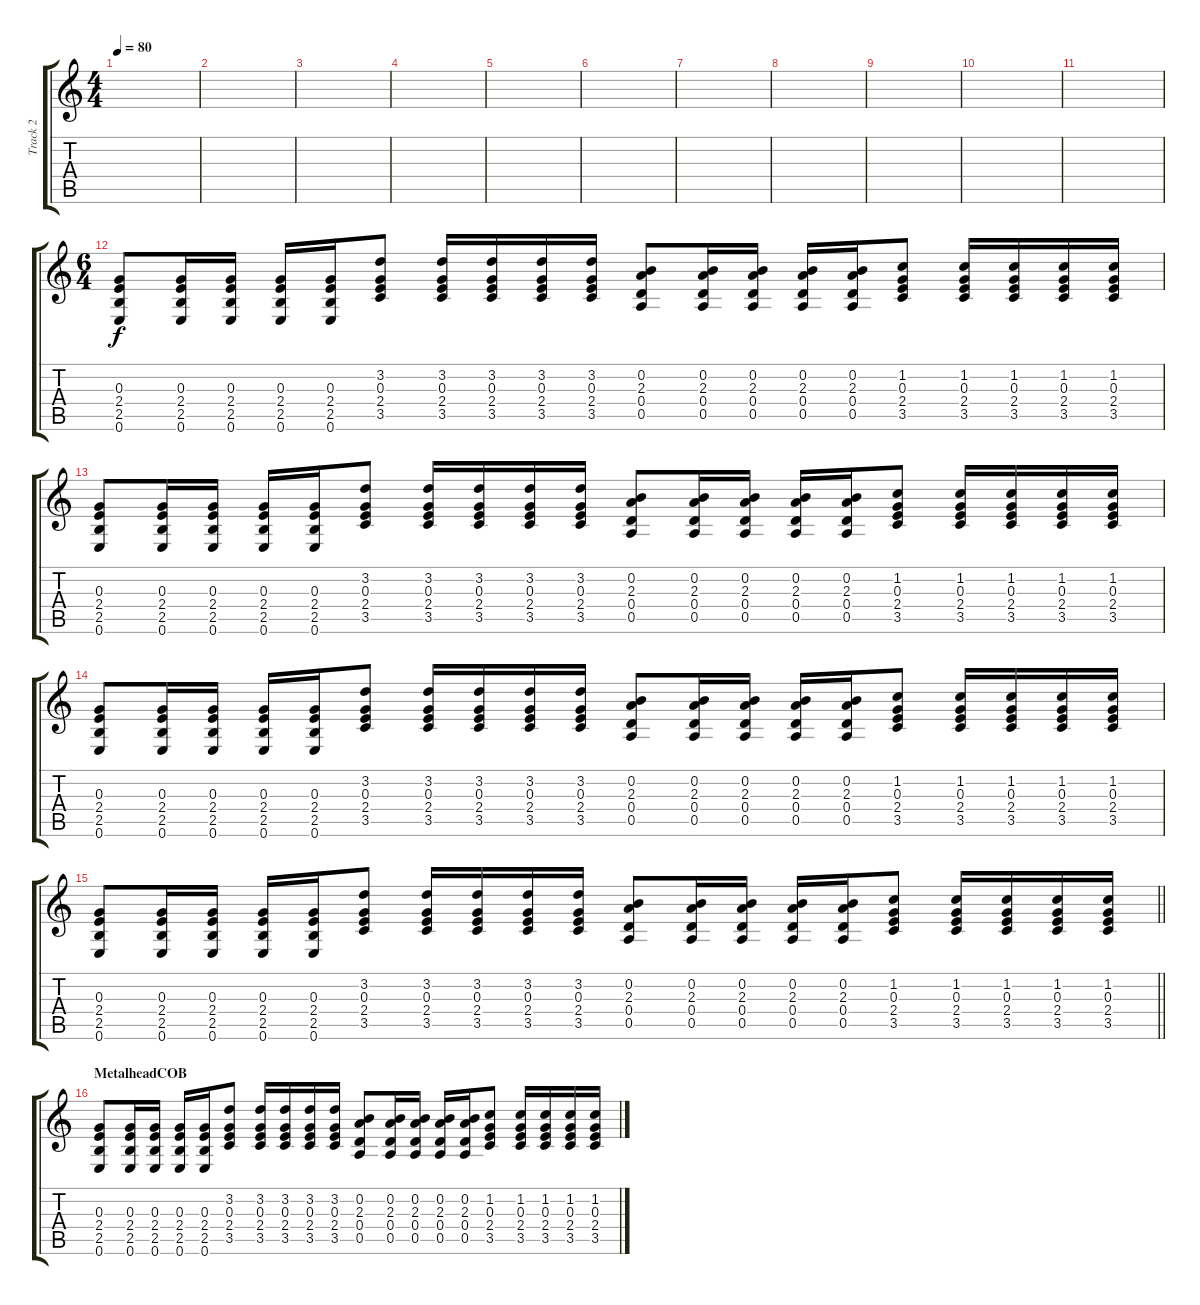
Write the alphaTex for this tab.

\track ("Track 2" "Track 2") {instrument acousticguitarnylon}
\staff {score tabs}
\tuning (E4 B3 G3 D3 A2 E2) {hide}
\ts (4 4)
\tempo 80
\clef g2
\ks c
|
|
|
|
|
|
|
|
|
|
|
\ts (6 4)
(0.3 2.4 2.5 0.6).8{volume 13 instrument acousticguitarsteel} (0.3 2.4 2.5 0.6).16 (0.3 2.4 2.5 0.6).16 (0.3 2.4 2.5 0.6).16 (0.3 2.4 2.5 0.6).16 (3.2 0.3 2.4 3.5).8 (3.2 0.3 2.4 3.5).16 (3.2 0.3 2.4 3.5).16 (3.2 0.3 2.4 3.5).16 (3.2 0.3 2.4 3.5).16 (0.2 2.3 0.4 0.5).8 (0.2 2.3 0.4 0.5).16 (0.2 2.3 0.4 0.5).16 (0.2 2.3 0.4 0.5).16 (0.2 2.3 0.4 0.5).16 (1.2 0.3 2.4 3.5).8 (1.2 0.3 2.4 3.5).16 (1.2 0.3 2.4 3.5).16 (1.2 0.3 2.4 3.5).16 (1.2 0.3 2.4 3.5).16 |
(0.3 2.4 2.5 0.6).8 (0.3 2.4 2.5 0.6).16 (0.3 2.4 2.5 0.6).16 (0.3 2.4 2.5 0.6).16 (0.3 2.4 2.5 0.6).16 (3.2 0.3 2.4 3.5).8 (3.2 0.3 2.4 3.5).16 (3.2 0.3 2.4 3.5).16 (3.2 0.3 2.4 3.5).16 (3.2 0.3 2.4 3.5).16 (0.2 2.3 0.4 0.5).8 (0.2 2.3 0.4 0.5).16 (0.2 2.3 0.4 0.5).16 (0.2 2.3 0.4 0.5).16 (0.2 2.3 0.4 0.5).16 (1.2 0.3 2.4 3.5).8 (1.2 0.3 2.4 3.5).16 (1.2 0.3 2.4 3.5).16 (1.2 0.3 2.4 3.5).16 (1.2 0.3 2.4 3.5).16 |
(0.3 2.4 2.5 0.6).8 (0.3 2.4 2.5 0.6).16 (0.3 2.4 2.5 0.6).16 (0.3 2.4 2.5 0.6).16 (0.3 2.4 2.5 0.6).16 (3.2 0.3 2.4 3.5).8 (3.2 0.3 2.4 3.5).16 (3.2 0.3 2.4 3.5).16 (3.2 0.3 2.4 3.5).16 (3.2 0.3 2.4 3.5).16 (0.2 2.3 0.4 0.5).8 (0.2 2.3 0.4 0.5).16 (0.2 2.3 0.4 0.5).16 (0.2 2.3 0.4 0.5).16 (0.2 2.3 0.4 0.5).16 (1.2 0.3 2.4 3.5).8 (1.2 0.3 2.4 3.5).16 (1.2 0.3 2.4 3.5).16 (1.2 0.3 2.4 3.5).16 (1.2 0.3 2.4 3.5).16 |
\barLineRight lightlight
(0.3 2.4 2.5 0.6).8 (0.3 2.4 2.5 0.6).16 (0.3 2.4 2.5 0.6).16 (0.3 2.4 2.5 0.6).16 (0.3 2.4 2.5 0.6).16 (3.2 0.3 2.4 3.5).8 (3.2 0.3 2.4 3.5).16 (3.2 0.3 2.4 3.5).16 (3.2 0.3 2.4 3.5).16 (3.2 0.3 2.4 3.5).16 (0.2 2.3 0.4 0.5).8 (0.2 2.3 0.4 0.5).16 (0.2 2.3 0.4 0.5).16 (0.2 2.3 0.4 0.5).16 (0.2 2.3 0.4 0.5).16 (1.2 0.3 2.4 3.5).8 (1.2 0.3 2.4 3.5).16 (1.2 0.3 2.4 3.5).16 (1.2 0.3 2.4 3.5).16 (1.2 0.3 2.4 3.5).16 |
\section ("" "MetalheadCOB")
(0.3 2.4 2.5 0.6).8 (0.3 2.4 2.5 0.6).16 (0.3 2.4 2.5 0.6).16 (0.3 2.4 2.5 0.6).16 (0.3 2.4 2.5 0.6).16 (3.2 0.3 2.4 3.5).8 (3.2 0.3 2.4 3.5).16 (3.2 0.3 2.4 3.5).16 (3.2 0.3 2.4 3.5).16 (3.2 0.3 2.4 3.5).16 (0.2 2.3 0.4 0.5).8 (0.2 2.3 0.4 0.5).16 (0.2 2.3 0.4 0.5).16 (0.2 2.3 0.4 0.5).16 (0.2 2.3 0.4 0.5).16 (1.2 0.3 2.4 3.5).8 (1.2 0.3 2.4 3.5).16 (1.2 0.3 2.4 3.5).16 (1.2 0.3 2.4 3.5).16 (1.2 0.3 2.4 3.5).16
